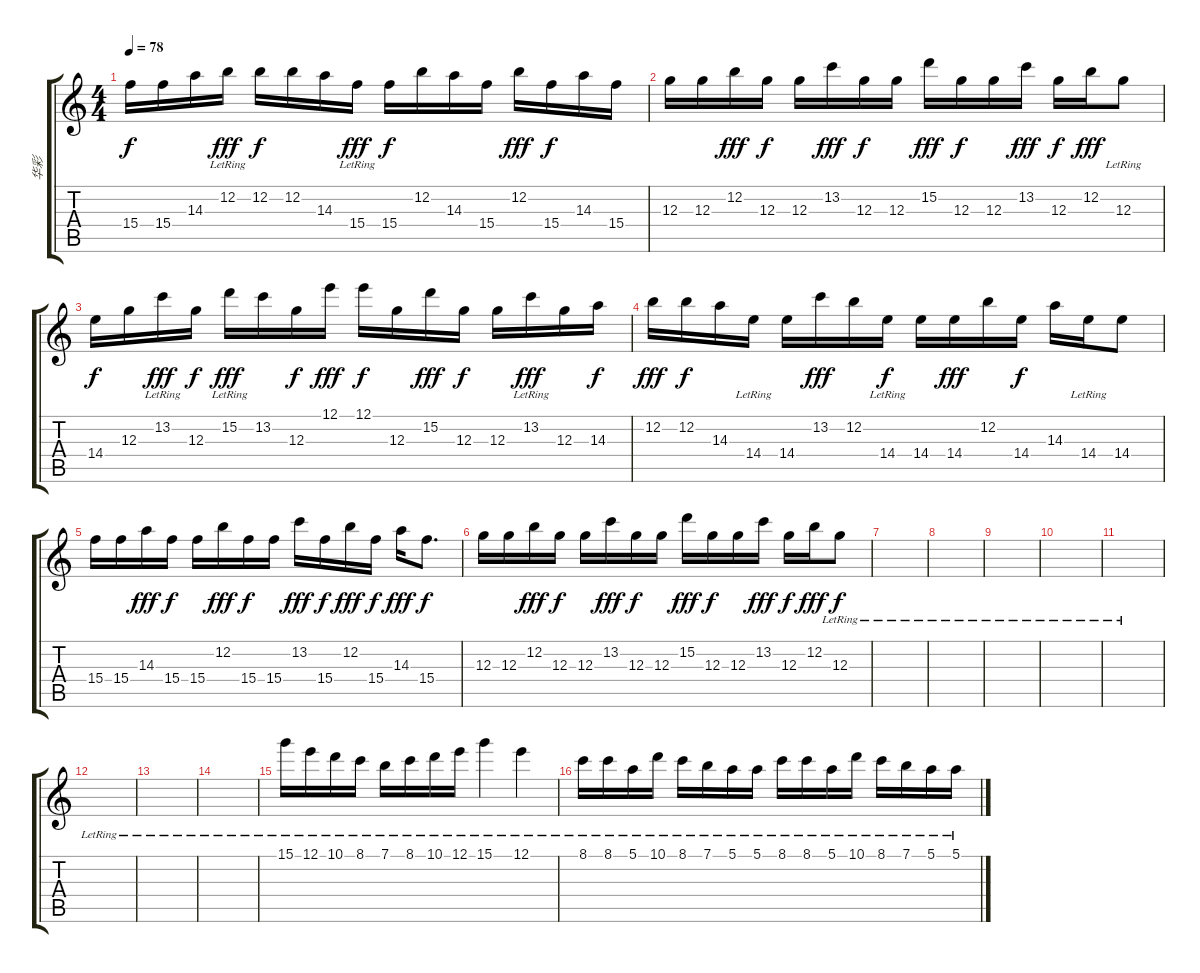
\track ("华彩" "华彩") {instrument electricguitarmuted}
\staff {score tabs}
\tuning (E4 B3 G3 D3 A2 E2) {hide}
\ts (4 4)
\tempo 78
\clef g2
\ks c
15.4.16{dy f} 15.4.16 14.3.16 12.2{lr}.16{dy fff} 12.2.16{dy f} 12.2.16 14.3.16 15.4{lr}.16{dy fff} 15.4.16{dy f} 12.2.16 14.3.16 15.4.16 12.2.16{dy fff} 15.4.16{dy f} 14.3.16 15.4.16 |
12.3.16 12.3.16 12.2.16{dy fff} 12.3.16{dy f} 12.3.16 13.2.16{dy fff} 12.3.16{dy f} 12.3.16 15.2.16{dy fff} 12.3.16{dy f} 12.3.16 13.2.16{dy fff} 12.3.16{dy f} 12.2.16{dy fff} 12.3{lr}.8 |
14.4.16{dy f instrument overdrivenguitar} 12.3.16 13.2{lr}.16{dy fff} 12.3.16{dy f} 15.2{lr}.16{dy fff} 13.2.16 12.3.16{dy f} 12.1.16{dy fff} 12.1.16{dy f} 12.3.16 15.2.16{dy fff} 12.3.16{dy f} 12.3.16 13.2{lr}.16{dy fff} 12.3.16 14.3.16{dy f} |
12.2.16{dy fff} 12.2.16{dy f} 14.3.16 14.4{lr}.16 14.4.16 13.2.16{dy fff} 12.2.16 14.4{lr}.16{dy f} 14.4.16 14.4.16{dy fff} 12.2.16 14.4.16{dy f} 14.3.16 14.4{lr}.16 14.4.8 |
15.4.16 15.4.16 14.3.16{dy fff} 15.4.16{dy f} 15.4.16 12.2.16{dy fff} 15.4.16{dy f} 15.4.16 13.2.16{dy fff} 15.4.16{dy f} 12.2.16{dy fff} 15.4.16{dy f} 14.3.16{dy fff} 15.4.8{d dy f} |
12.3.16 12.3.16 12.2.16{dy fff} 12.3.16{dy f} 12.3.16 13.2.16{dy fff} 12.3.16{dy f} 12.3.16 15.2.16{dy fff} 12.3.16{dy f} 12.3.16 13.2.16{dy fff} 12.3.16{dy f} 12.2.16{dy fff} 12.3{lr}.8{dy f} |
|
|
|
|
|
|
|
|
15.1{lr}.16 12.1{lr}.16 10.1{lr}.16 8.1{lr}.16 7.1{lr}.16 8.1{lr}.16 10.1{lr}.16 12.1{lr}.16 15.1{lr}.4 12.1{lr}.4 |
8.1{lr}.16 8.1{lr}.16 5.1{lr}.16 10.1{lr}.16 8.1{lr}.16 7.1{lr}.16 5.1{lr}.16 5.1{lr}.16 8.1{lr}.16 8.1{lr}.16 5.1{lr}.16 10.1{lr}.16 8.1{lr}.16 7.1{lr}.16 5.1{lr}.16 5.1{lr}.16
